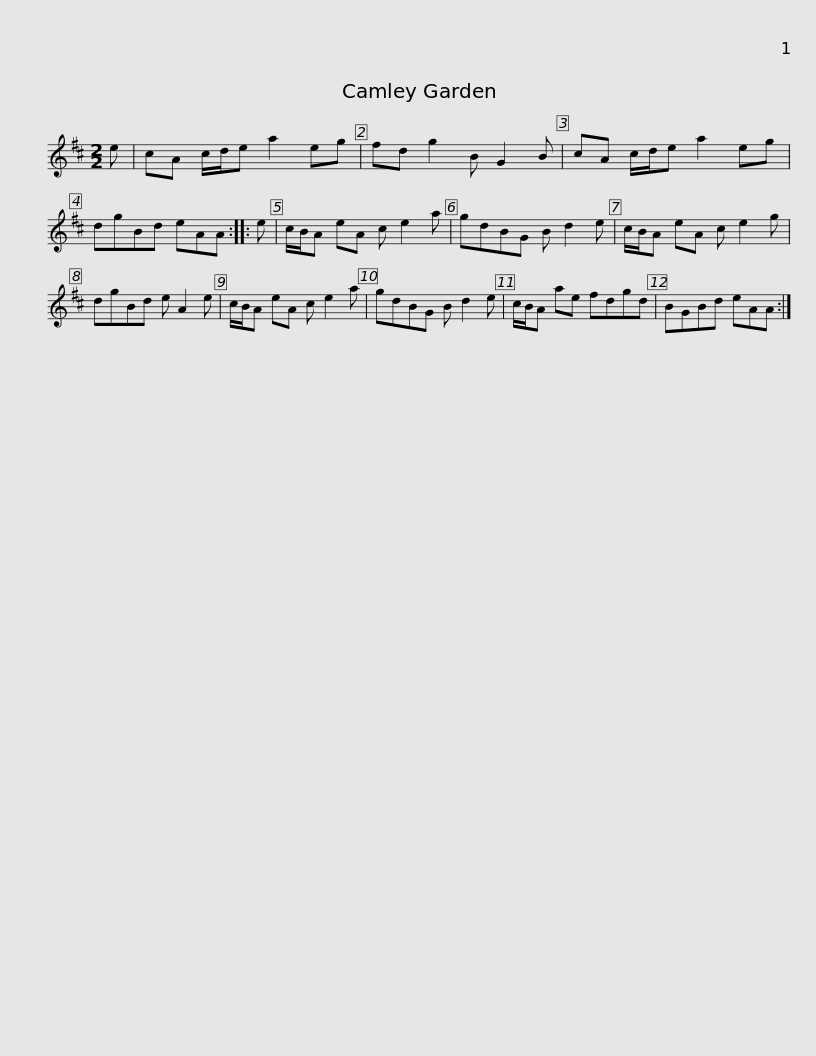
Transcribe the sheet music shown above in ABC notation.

X:1
L:1/8
M:2/2
I:linebreak $
K:D
V:1 treble
V:1
 e | cA c/d/e a2 eg | fd g2 B G2 B | cA c/d/e a2 eg | dgBd eAA :: %5
 e | c/B/A eA c e2 a |$ gdBG B d2 e | c/B/A eA c e2 g | dgBd e A2 e | %10
 c/B/A eA c e2 a | gdBG B d2 e | c/B/A ae fdgd |$ BGBd eAA :| %14
